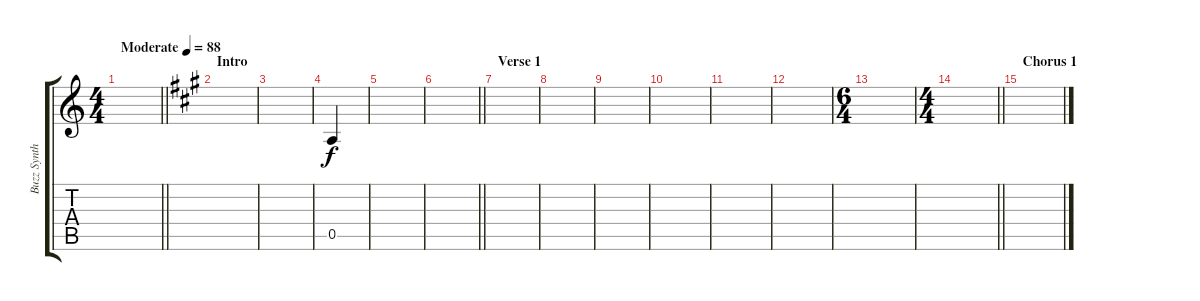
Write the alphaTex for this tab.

\track ("Buzz Synth / Wah Lead" "Buzz Synth") {instrument electricguitarclean}
\staff {score tabs}
\tuning (E4 B3 G3 D3 A2 E2) {hide}
\ts (4 4)
\tempo (88 "Moderate")
\clef g2
\barLineRight lightlight
\ks c
|
\section ("" "Intro")
\ks a
|
|
0.5.4{volume 9 instrument lead2sawtooth} |
|
\barLineRight lightlight
|
\section ("" "Verse 1")
|
|
|
|
|
|
\ts (6 4)
|
\ts (4 4)
\barLineRight lightlight
|
\section ("" "Chorus 1")
